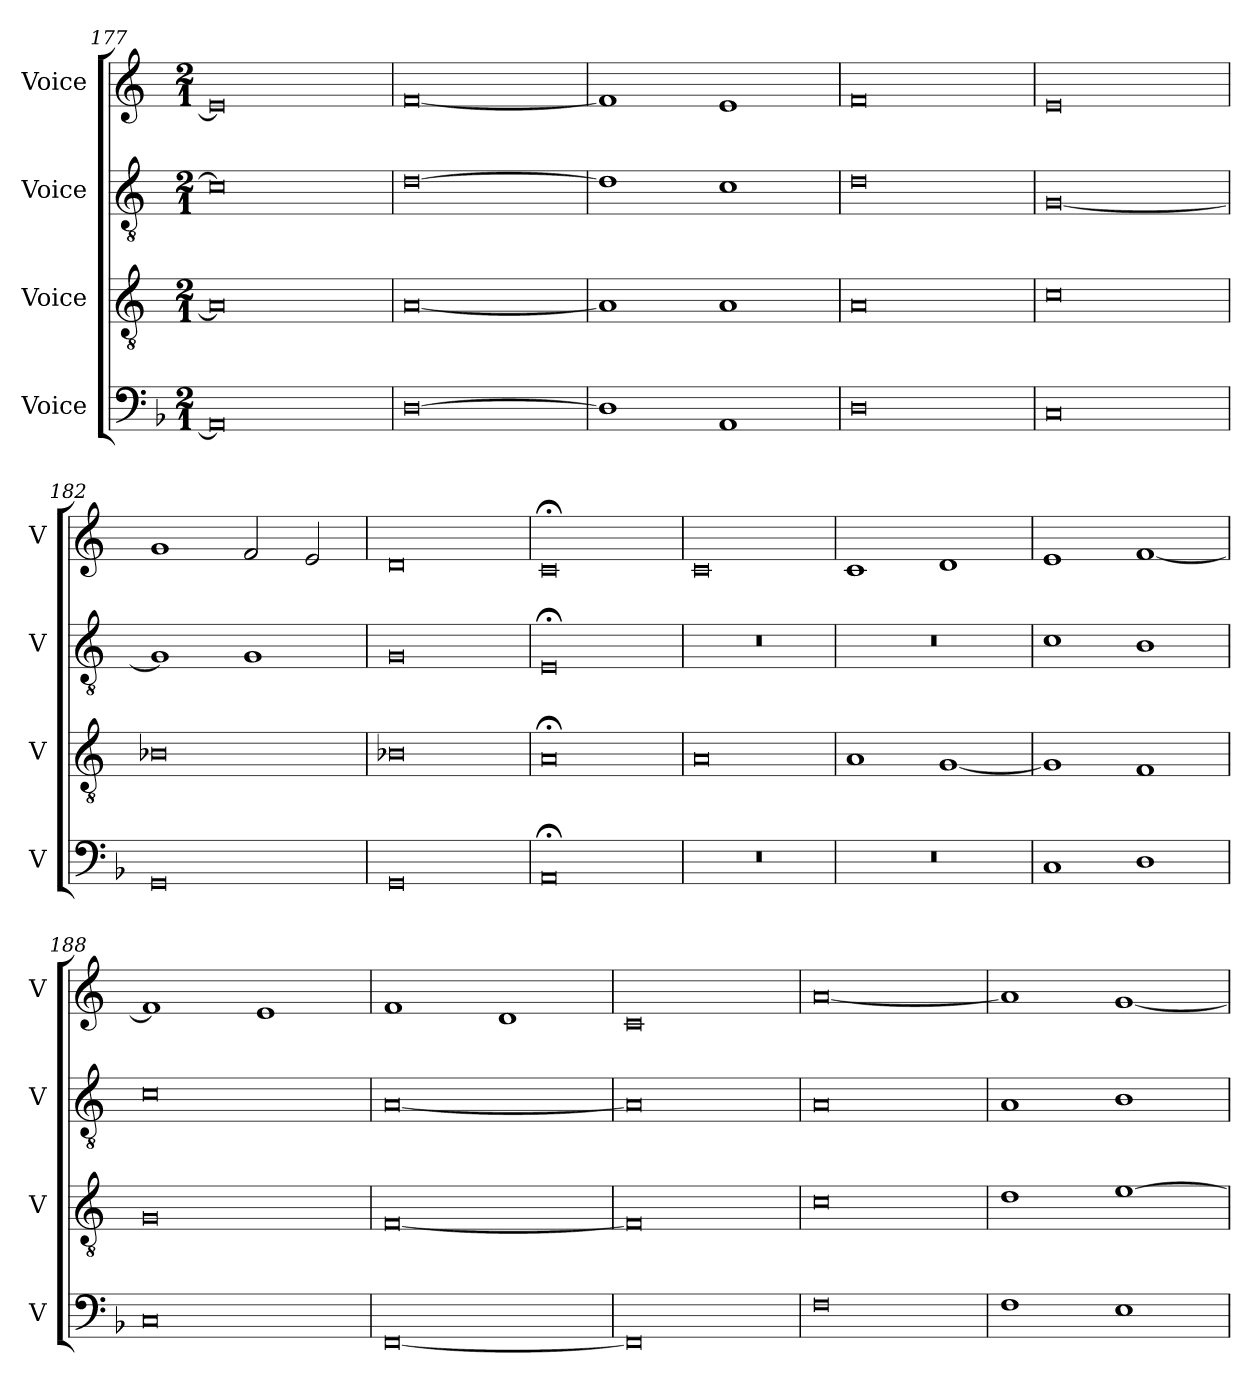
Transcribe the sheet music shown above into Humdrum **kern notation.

**kern	**kern	**kern	**kern
*part4	*part3	*part2	*part1
*staff4	*staff3	*staff2	*staff1
*I"Voice	*I"Voice	*I"Voice	*I"Voice
*I'V	*I'V	*I'V	*I'V
*clefF4	*clefGv2	*clefGv2	*clefG2
*k[b-]	*k[]	*k[]	*k[]
*M2/1	*M2/1	*M2/1	*M2/1
=177	=177	=177	=177
0AA]	0A]	0c]	0e]
=178	=178	=178	=178
[0D	[0A	[0d	[0f
!!LO:LB:g=z
=179	=179	=179	=179
1D]	1A]	1d]	1f]
1AA	1A	1c	1e
=180	=180	=180	=180
0D	0A	0d	0f
=181	=181	=181	=181
0C	0c	[0G	0e
=182	=182	=182	=182
0GG	0B-X	1G]	1g
.	.	1G	2f/
.	.	.	2e/
=183	=183	=183	=183
0GG	0B-X	0G	0d
=184	=184	=184	=184
0AA;	0A;	0E;	0c;
!!LO:PB:g=z
=185	=185	=185	=185
0r	0A	0r	0c
=186	=186	=186	=186
0r	1A	0r	1c
.	[1G	.	1d
=187	=187	=187	=187
1C	1G]	1c	1e
1D	1F	1B	[1f
=188	=188	=188	=188
0C	0G	0c	1f]
.	.	.	1e
=189	=189	=189	=189
[0FF	[0F	[0A	1f
.	.	.	1d
!!LO:LB:g=z
=190	=190	=190	=190
0FF]	0F]	0A]	0c
=191	=191	=191	=191
0F	0c	0A	[0a
=192	=192	=192	=192
1F	1d	1A	1a]
1E	[1e	1B	[1g
=	=	=	=
*-	*-	*-	*-
